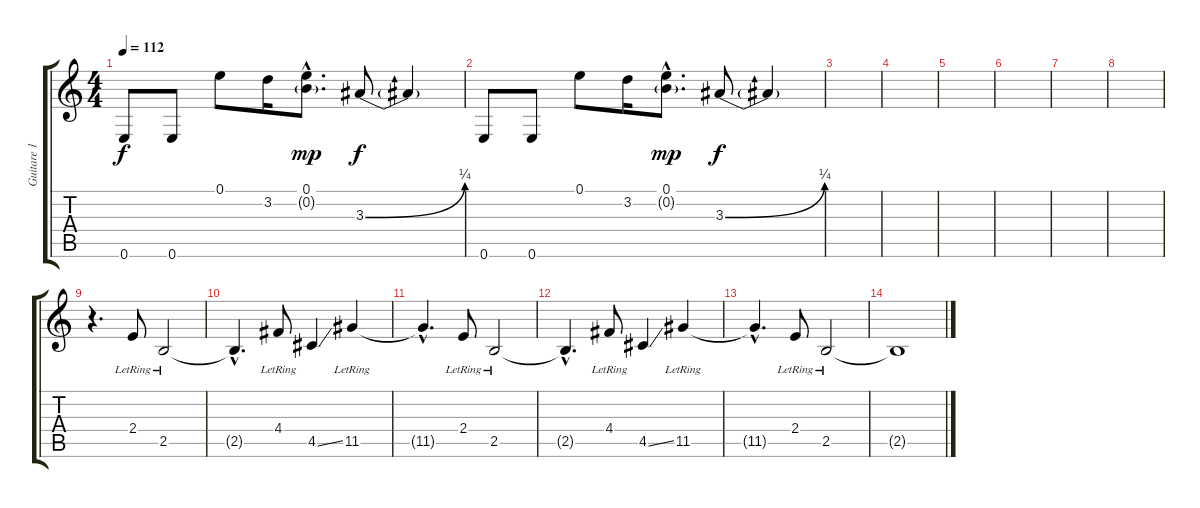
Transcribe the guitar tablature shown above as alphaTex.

\track ("Guitare 1" "Guitare 1") {instrument electricguitarclean}
\staff {score tabs}
\tuning (E4 B3 G3 D3 A2 E2) {hide}
\ts (4 4)
\tempo 112
\clef g2
\ks c
0.6.8{dy f} 0.6.8 0.1.8 3.2.16 (0.1{hac} 0.2{g hac}).8{d dy mp} 3.3{be (bend 0 0 60 1)}.8{dy f} 3.3{t}.4 |
0.6.8 0.6.8 0.1.8 3.2.16 (0.1{hac} 0.2{g hac}).8{d dy mp} 3.3{be (bend 0 0 60 1)}.8{dy f} 3.3{t}.4 |
|
|
|
|
|
|
r.4{d} 2.4{lr}.8 2.5{lr}.2 |
2.5{hac t}.4{d} 4.4{lr}.8 4.5{ss}.4 11.5{lr}.4 |
11.5{hac t}.4{d} 2.4{lr}.8 2.5{lr}.2 |
2.5{hac t}.4{d} 4.4{lr}.8 4.5{ss}.4 11.5{lr}.4 |
11.5{hac t}.4{d} 2.4{lr}.8 2.5{lr}.2 |
2.5{t}.1
